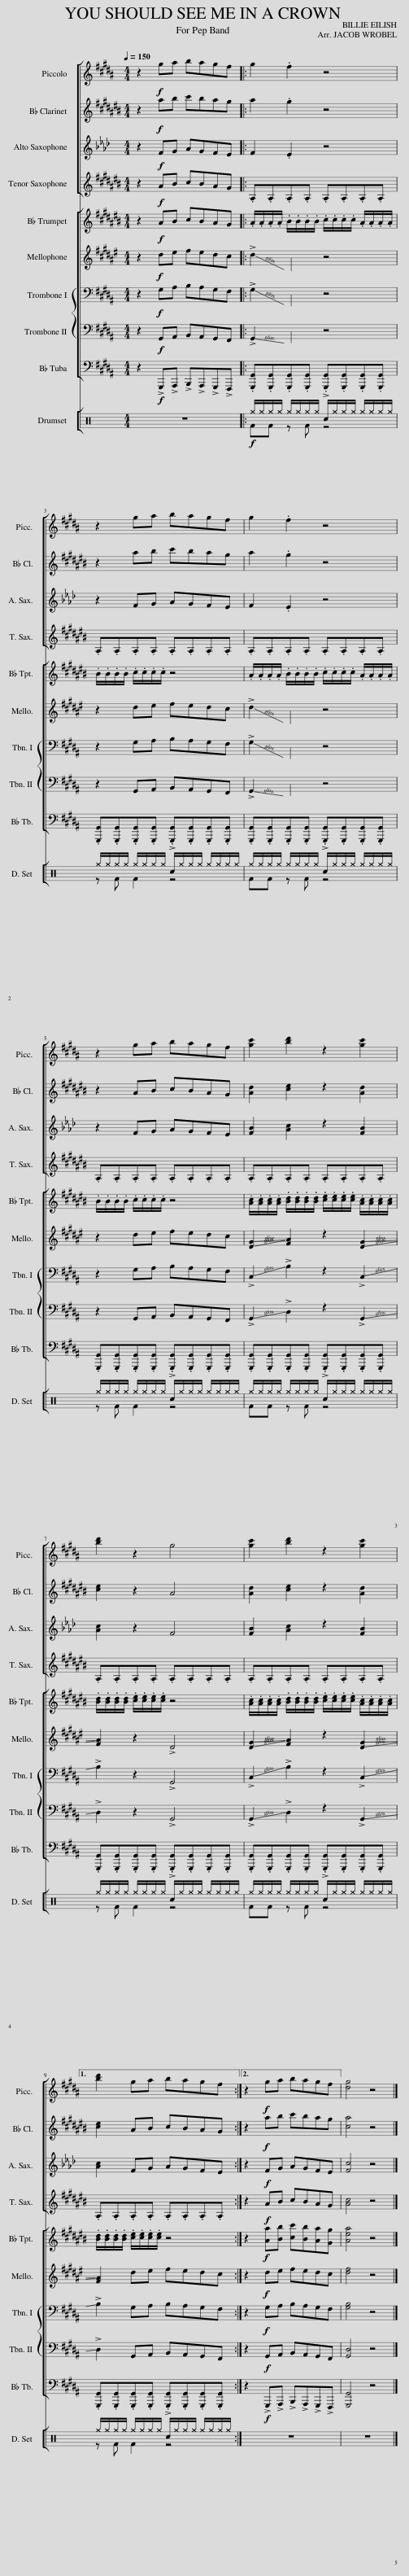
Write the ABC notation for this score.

X:1
%%score [ 1 2 3 4 ] [ 5 6 { 7 8 } 9 ] ( 10 11 )
L:1/8
Q:1/4=150
M:4/4
I:linebreak $
K:B
V:1 treble transpose=12
V:2 treble transpose=-2
V:3 treble transpose=-9
V:4 treble transpose=-14
V:5 treble transpose=-2
V:6 treble transpose=-7
V:7 bass
V:8 bass
V:9 bass
V:10 perc
K:none
V:11 perc
K:none
V:1
 z2!f! ga bagf |: g2 .f2 z4 |$ z2 ga bagf | g2 .f2 z4 |$ z2 ga bagf | %5
 [gc']2 [bd']2 z2 [gc']2 |$ [bd']2 z2 g4 | [gc']2 [bd']2 z2 [gc']2 |1$ [bd']2 ga bagf :|2 z2!f! ga bagf || %10
 [dg]4 z4 |] %11
V:2
[K:C#] z2!f! ab c'bag |: a2 .g2 z4 |$ z2 ab c'bag | a2 .g2 z4 |$ z2 AB cBAG | %5
 [Ad]2 [ce]2 z2 [Ad]2 |$ [ce]2 z2 A4 | [Ad]2 [ce]2 z2 [Ad]2 |1$ [ce]2 AB cBAG :|2 z2!f! ab c'bag || %10
 [ca]4 z4 |] %11
V:3
[K:Ab] z2!f! FG AGFE |: F2 .E2 z4 |$ z2 FG AGFE | F2 .E2 z4 |$ z2 FG AGFE | %5
 [FB]2 [Ac]2 z2 [FB]2 |$ [Ac]2 z2 F4 | [FB]2 [Ac]2 z2 [FB]2 |1$ [Ac]2 FG AGFE :|2 z2!f! FG AGFE || %10
 [Fc]4 z4 |] %11
V:4
[K:C#] z2!f! AB cBAG |: .A,.A,.A,.A, .A,.A,.A,.A, |$ .A,.A,.A,.A, .A,.A,.A,.A, | .A,.A,.A,.A, .A,.A,.A,.A, |$ .A,.A,.A,.A, .A,.A,.A,.A, | %5
 .A,.A,.A,.A, .A,.A,.A,.A, |$ .A,.A,.A,.A, .A,.A,.A,.A, | .A,.A,.A,.A, .A,.A,.A,.A, |1$ .A,.A,.A,.A, .A,.A,.A,.A, :|2 z2!f! AB cBAG || %10
 [Ac]4 z4 |] %11
V:5
[K:C#] z2!f! AB cBAG |: .A/.A/.A/.A/ .B/.B/.B/.B/ .c/.c/.c/.c/ .A/.A/.A/.A/ |$ .B/.B/.B/.B/ .c/.c/.c/.c/ z4 | .A/.A/.A/.A/ .B/.B/.B/.B/ .c/.c/.c/.c/ .A/.A/.A/.A/ |$ .B/.B/.B/.B/ .c/.c/.c/.c/ z4 | %5
 .[Ac]/.[Ac]/.[Ac]/.[Ac]/ .[Bd]/.[Bd]/.[Bd]/.[Bd]/ .[ce]/.[ce]/.[ce]/.[ce]/ .[Ac]/.[Ac]/.[Ac]/.[Ac]/ |$ .[Bd]/.[Bd]/.[Bd]/.[Bd]/ .[ce]/.[ce]/.[ce]/.[ce]/ z4 | .[Ac]/.[Ac]/.[Ac]/.[Ac]/ .[Bd]/.[Bd]/.[Bd]/.[Bd]/ .[ce]/.[ce]/.[ce]/.[ce]/ .[Ac]/.[Ac]/.[Ac]/.[Ac]/ |1$ .[Bd]/.[Bd]/.[Bd]/.[Bd]/ .[ce]/.[ce]/.[ce]/.[ce]/ z4 :|2 z2!f! [Aa][Bb] [cc'][Bb][Aa][Gg] || %10
 [Aea]4 z4 |] %11
V:6
[K:F#] z2!f! de fedc |:!ff! !-(!!>!d2!ppp! !-)!.x2 z4 |$ z2!f! de fedc |!ff! !-(!!>!d2!ppp! !-)!.x2 z4 |$ z2!f! de fedc | %5
 !-(![DG]2 !-)![FA]2 z2 !-(![DG]2 |$ !-)![FA]2 z2 !>!D4 | !-(![DG]2 !-)![FA]2 z2 !-(![DG]2 |1$ !-)![FA]2 de fedc :|2 z2!f! de fedc || %10
 [df]4 z4 |] %11
V:7
 z2!f! G,A, B,A,G,F, |:!fff! !-(!!>!G,2!ppp! !-)!.x2 z4 |$ z2!f! G,A, B,A,G,F, |!fff! !-(!!>!G,2!ppp! !-)!.x2 z4 |$ z2!f! G,A, B,A,G,F, | %5
 !-(!!>!C,2 !-)!!>!B,2 z2 !-(!!>!C,2 |$ !-)!!>!B,2 z2 !>!G,,4 | !-(!!>!C,2 !-)!!>!B,2 z2 !-(!!>!C,2 |1$ !-)!!>!B,2 G,A, B,A,G,F, :|2 z2!f! G,A, B,A,G,F, || %10
 [G,B,]4 z4 |] %11
V:8
 z2!f! G,,A,, B,,A,,G,,F,, |:!fff! !-(!!>!G,,2!ppp! !-)!.x2 z4 |$ z2!f! G,,A,, B,,A,,G,,F,, |!fff! !-(!!>!G,,2!ppp! !-)!.x2 z4 |$ z2!f! G,,A,, B,,A,,G,,F,, | %5
 !-(!!>!G,,2 !-)!!>!D,2 z2 !-(!!>!G,,2 |$ !-)!!>!D,2 z2 !>!G,,4 | !-(!!>!G,,2 !-)!!>!D,2 z2 !-(!!>!G,,2 |1$ !-)!!>!D,2 G,,A,, B,,A,,G,,F,, :|2 z2!f! G,,A,, B,,A,,G,,F,, || %10
 [G,,D,]4 z4 |] %11
V:9
 z2!f! !>!G,,,!>!A,,, !>!B,,,!>!A,,,!>!G,,,!>!F,,, |: .[G,,,G,,].[G,,,G,,].[G,,,G,,].[G,,,G,,] .[G,,,G,,].[G,,,G,,].[G,,,G,,].[G,,,G,,] |$ .[G,,,G,,].[G,,,G,,].[G,,,G,,].[G,,,G,,] .[G,,,G,,].[G,,,G,,].[G,,,G,,].[G,,,G,,] | .[G,,,G,,].[G,,,G,,].[G,,,G,,].[G,,,G,,] .[G,,,G,,].[G,,,G,,].[G,,,G,,].[G,,,G,,] |$ .[G,,,G,,].[G,,,G,,].[G,,,G,,].[G,,,G,,] .[G,,,G,,].[G,,,G,,].[G,,,G,,].[G,,,G,,] | %5
 .[G,,,G,,].[G,,,G,,].[G,,,G,,].[G,,,G,,] .[G,,,G,,].[G,,,G,,].[G,,,G,,].[G,,,G,,] |$ .[G,,,G,,].[G,,,G,,].[G,,,G,,].[G,,,G,,] .[G,,,G,,].[G,,,G,,].[G,,,G,,].[G,,,G,,] | .[G,,,G,,].[G,,,G,,].[G,,,G,,].[G,,,G,,] .[G,,,G,,].[G,,,G,,].[G,,,G,,].[G,,,G,,] |1$ .[G,,,G,,].[G,,,G,,].[G,,,G,,].[G,,,G,,] .[G,,,G,,].[G,,,G,,].[G,,,G,,].[G,,,G,,] :|2 z2!f! !>!G,,,!>!A,,, !>!B,,,!>!A,,,!>!G,,,!>!F,,, || %10
 [G,,,G,,]4 z4 |] %11
V:10
[K:C] z8 |:!f! ^g/^g/^g/^g/ ^g/^g/^g/^g/ !>!c/^g/^g/^g/ ^g/^g/^g/^g/ |$ ^g/^g/^g/^g/ ^g/^g/^g/^g/ !>!c/^g/^g/^g/ ^g/^g/^g/^g/ | ^g/^g/^g/^g/ ^g/^g/^g/^g/ !>!c/^g/^g/^g/ ^g/^g/^g/^g/ |$ ^g/^g/^g/^g/ ^g/^g/^g/^g/ !>!c/^g/^g/^g/ ^g/^g/^g/^g/ | %5
 ^g/^g/^g/^g/ ^g/^g/^g/^g/ !>!c/^g/^g/^g/ ^g/^g/^g/^g/ |$ ^g/^g/^g/^g/ ^g/^g/^g/^g/ !>!c/^g/^g/^g/ ^g/^g/^g/^g/ | ^g/^g/^g/^g/ ^g/^g/^g/^g/ !>!c/^g/^g/^g/ ^g/^g/^g/^g/ |1$ ^g/^g/^g/^g/ ^g/^g/^g/^g/ !>!c/^g/^g/^g/ ^g/^g/^g/^g/ :|2 z8 || %10
 z8 |] %11
V:11
[K:C] x8 |: FF z F z4 |$ z F F2 z4 | FF z F z4 |$ z F F2 z4 | %5
 FF z F z4 |$ z F F2 z4 | FF z F z4 |1$ z F F2 z4 :|2 x8 || %10
 x8 |] %11
